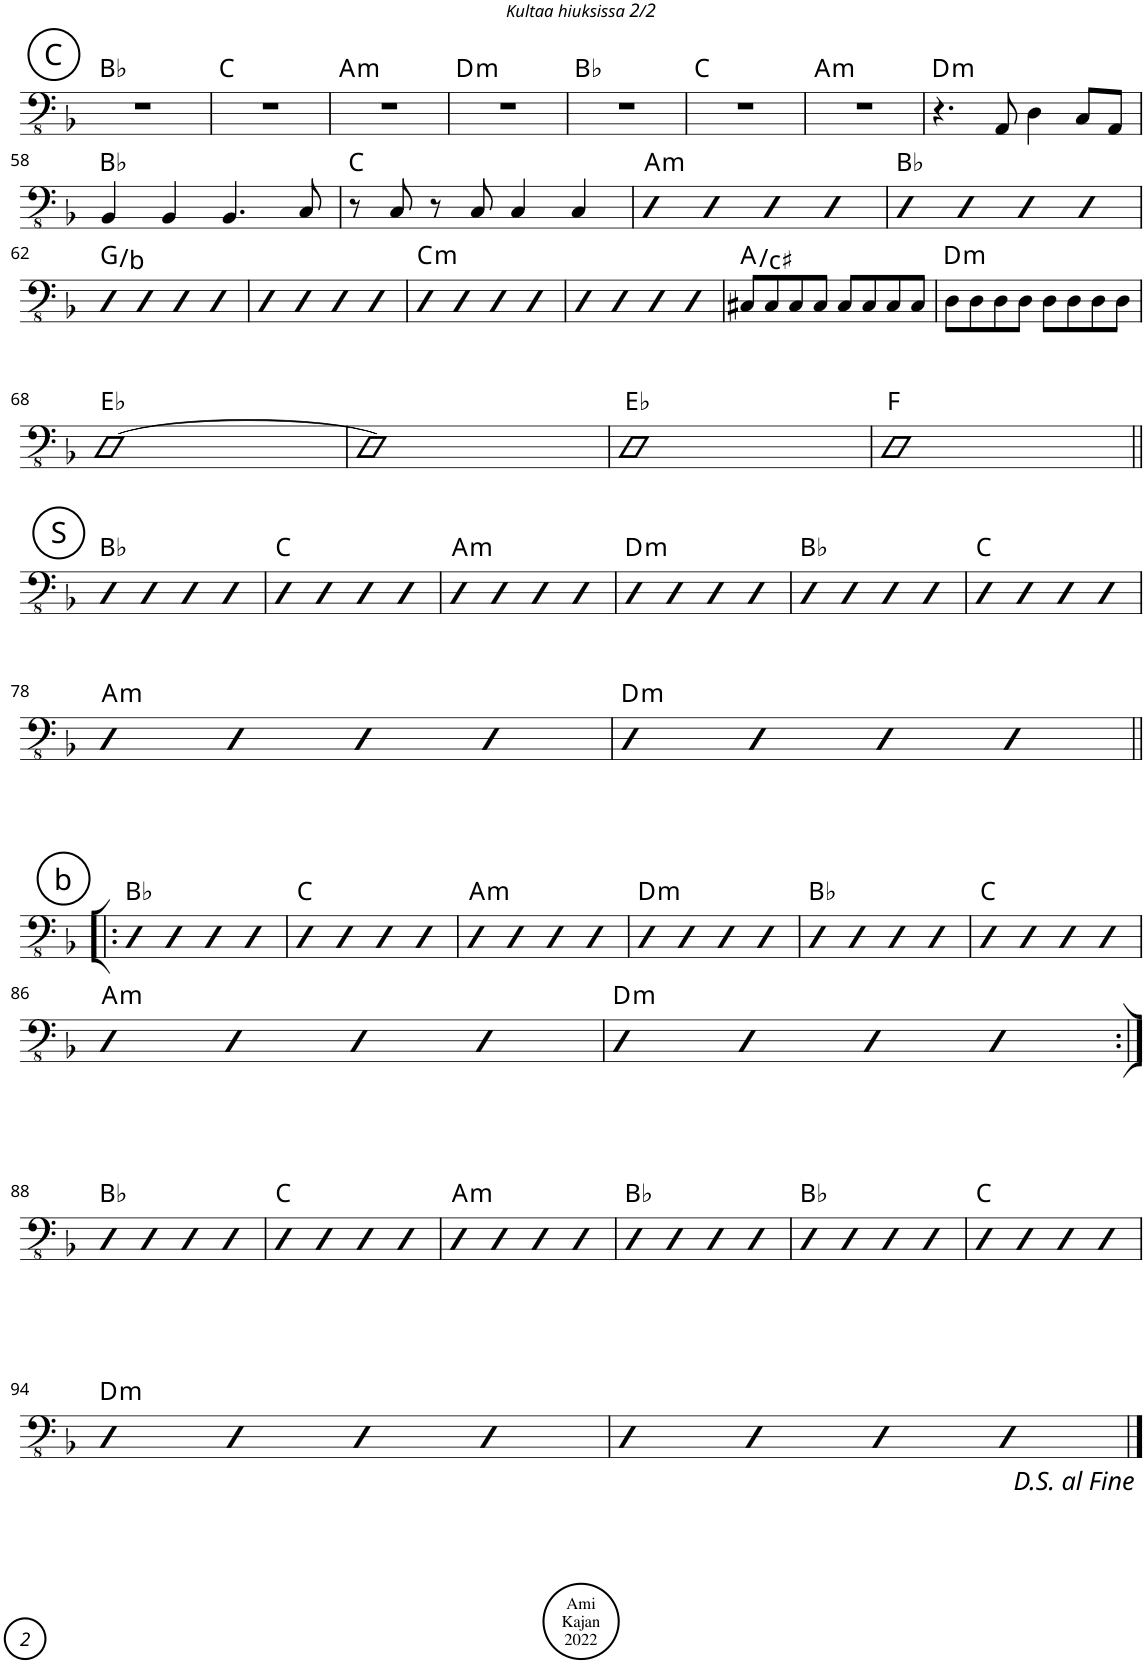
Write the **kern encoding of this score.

**kern	**harte
*part1	*part1
*staff1	*
*I"Acoustic Bass	*
*I'Bass	*
!!LO:PB:g=z
*clefFv4	*
*k[b-]	*
*M4/4	*
*met(c)	*
!!LO:REH:place=s1:a:cj:enc=circle:fs=14:t=C
=50	=50
1r	Bb:maj
=51	=51
1r	C:maj
=52	=52
!	!LO:H:kt=m
1r	A:min
=53	=53
!	!LO:H:kt=m
1r	D:min
=54	=54
1r	Bb:maj
=55	=55
1r	C:maj
=56	=56
!	!LO:H:kt=m
1r	A:min
=57	=57
!	!LO:H:kt=m
4.r	D:min
8AAA/	.
4DD\	.
8CC/L	.
8AAA/J	.
!!LO:LB:g=z
=58	=58
4BBB-/	Bb:maj
4BBB-/	.
4.BBB-/	.
8CC/	.
=59	=59
8r	C:maj
8CC/	.
8r	.
8CC/	.
4CC/	.
4CC/	.
=60	=60
!	!LO:H:kt=m
4GGG	A:min
4GGG	.
4GGG	.
4GGG	.
=61	=61
4GGG	Bb:maj
4GGG	.
4GGG	.
4GGG	.
!!LO:LB:g=z
=62	=62
4GGG	G:maj/3
4GGG	.
4GGG	.
4GGG	.
=63	=63
4GGG	.
4GGG	.
4GGG	.
4GGG	.
=64	=64
!	!LO:H:kt=m
4GGG	C:min
4GGG	.
4GGG	.
4GGG	.
=65	=65
4GGG	.
4GGG	.
4GGG	.
4GGG	.
=66	=66
8CC#X/L	A:maj/3
8CC#/	.
8CC#/	.
8CC#/J	.
8CC#/L	.
8CC#/	.
8CC#/	.
8CC#/J	.
=67	=67
!	!LO:H:kt=m
8DD\L	D:min
8DD\	.
8DD\	.
8DD\J	.
8DD\L	.
8DD\	.
8DD\	.
8DD\J	.
!!LO:LB:g=z
=68	=68
[1GGG	Eb:maj
=69	=69
1GGG]	.
=70	=70
1GGG	Eb:maj
=71	=71
1GGG	F:maj
!!LO:LB:g=z
!!LO:REH:place=s1:a:cj:enc=circle:fs=14:t=S
=72||	=72||
4GGG	Bb:maj
4GGG	.
4GGG	.
4GGG	.
=73	=73
4GGG	C:maj
4GGG	.
4GGG	.
4GGG	.
=74	=74
!	!LO:H:kt=m
4GGG	A:min
4GGG	.
4GGG	.
4GGG	.
=75	=75
!	!LO:H:kt=m
4GGG	D:min
4GGG	.
4GGG	.
4GGG	.
=76	=76
4GGG	Bb:maj
4GGG	.
4GGG	.
4GGG	.
=77	=77
4GGG	C:maj
4GGG	.
4GGG	.
4GGG	.
!!LO:LB:g=z
=78	=78
!	!LO:H:kt=m
4GGG	A:min
4GGG	.
4GGG	.
4GGG	.
=79	=79
!	!LO:H:kt=m
4GGG	D:min
4GGG	.
4GGG	.
4GGG	.
!!LO:LB:g=z
!!LO:REH:place=s1:a:cj:enc=circle:fs=14:t=b
=80!|:	=80!|:
4GGG	Bb:maj
4GGG	.
4GGG	.
4GGG	.
=81	=81
4GGG	C:maj
4GGG	.
4GGG	.
4GGG	.
=82	=82
!	!LO:H:kt=m
4GGG	A:min
4GGG	.
4GGG	.
4GGG	.
=83	=83
!	!LO:H:kt=m
4GGG	D:min
4GGG	.
4GGG	.
4GGG	.
=84	=84
4GGG	Bb:maj
4GGG	.
4GGG	.
4GGG	.
=85	=85
4GGG	C:maj
4GGG	.
4GGG	.
4GGG	.
!!LO:LB:g=z
=86	=86
!	!LO:H:kt=m
4GGG	A:min
4GGG	.
4GGG	.
4GGG	.
=87	=87
!	!LO:H:kt=m
4GGG	D:min
4GGG	.
4GGG	.
4GGG	.
!!LO:LB:g=z
=88:|!	=88:|!
4GGG	Bb:maj
4GGG	.
4GGG	.
4GGG	.
=89	=89
4GGG	C:maj
4GGG	.
4GGG	.
4GGG	.
=90	=90
!	!LO:H:kt=m
4GGG	A:min
4GGG	.
4GGG	.
4GGG	.
=91	=91
4GGG	Bb:maj
4GGG	.
4GGG	.
4GGG	.
=92	=92
4GGG	Bb:maj
4GGG	.
4GGG	.
4GGG	.
=93	=93
4GGG	C:maj
4GGG	.
4GGG	.
4GGG	.
!!LO:LB:g=z
=94	=94
!	!LO:H:kt=m
4GGG	D:min
4GGG	.
4GGG	.
4GGG	.
=95	=95
4GGG	.
4GGG	.
4GGG	.
4GGG	.
==	==
*-	*-
